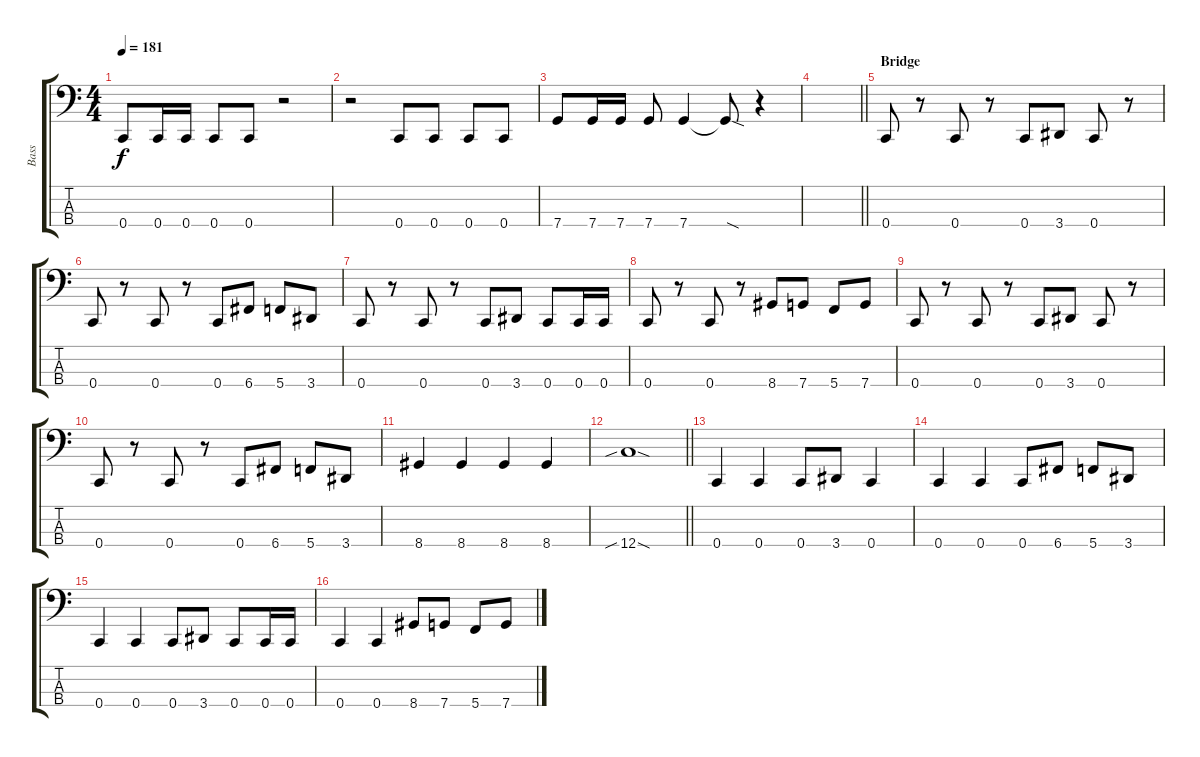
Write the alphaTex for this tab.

\track ("Bass" "Bass") {instrument electricbasspick}
\staff {score tabs}
\tuning (F2 C2 G1 C1) {hide}
\ts (4 4)
\tempo 181
\clef f4
\ks c
0.4.8{dy f} 0.4.16 0.4.16 0.4.8 0.4.8 r.2 |
r.2 0.4.8 0.4.8 0.4.8 0.4.8 |
7.4.8 7.4.16 7.4.16 7.4.8 7.4.4 7.4{sod t}.8 r.4 |
\barLineRight lightlight
|
\section ("" "Bridge")
0.4.8 r.8 0.4.8 r.8 0.4.8 3.4.8 0.4.8 r.8 |
0.4.8 r.8 0.4.8 r.8 0.4.8 6.4.8 5.4.8 3.4.8 |
0.4.8 r.8 0.4.8 r.8 0.4.8 3.4.8 0.4.8 0.4.16 0.4.16 |
0.4.8 r.8 0.4.8 r.8 8.4.8 7.4.8 5.4.8 7.4.8 |
0.4.8 r.8 0.4.8 r.8 0.4.8 3.4.8 0.4.8 r.8 |
0.4.8 r.8 0.4.8 r.8 0.4.8 6.4.8 5.4.8 3.4.8 |
8.4.4 8.4.4 8.4.4 8.4.4 |
\barLineRight lightlight
12.4{sib sod}.1 |
0.4.4 0.4.4 0.4.8 3.4.8 0.4.4 |
0.4.4 0.4.4 0.4.8 6.4.8 5.4.8 3.4.8 |
0.4.4 0.4.4 0.4.8 3.4.8 0.4.8 0.4.16 0.4.16 |
0.4.4 0.4.4 8.4.8 7.4.8 5.4.8 7.4.8
